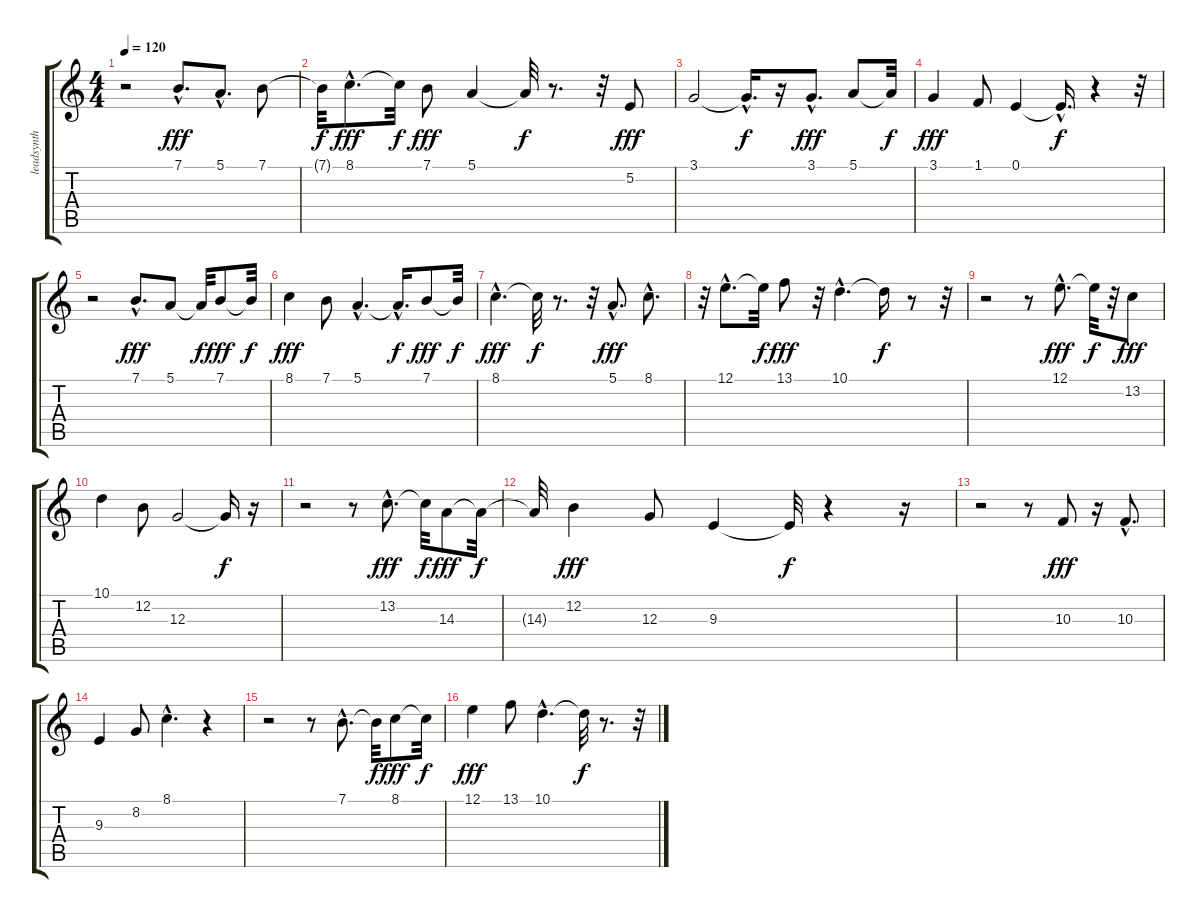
\track ("leadsynth" "leadsynth") {instrument fx8scifi}
\staff {score tabs}
\tuning (E4 B3 G3 D3 A2 E2) {hide}
\ts (4 4)
\tempo 120
\clef g2
\ks c
r.2{dy f} 7.1{hac}.8{d dy fff} 5.1{hac}.8{d} 7.1.8 |
7.1{t}.32{dy f} 8.1{hac}.8{d dy fff} 8.1{t}.32{dy f} 7.1.8{dy fff} 5.1.4 5.1{t}.32{dy f} r.8{d} r.32 5.2.8{dy fff} |
3.1.2 3.1{hac t}.16{d dy f} r.16 3.1{hac}.8{d dy fff} 5.1.8 5.1{t}.32{dy f} |
3.1.4{dy fff} 1.1.8 0.1.4 0.1{hac t}.16{d dy f} r.4 r.32 |
r.2 7.1{hac}.8{d dy fff} 5.1.8 5.1{t}.32{dy f} 7.1.8{dy fff} 7.1{t}.32{dy f} |
8.1.4{dy fff} 7.1.8 5.1{hac}.4{d} 5.1{hac t}.16{d dy f} 7.1.8{dy fff} 7.1{t}.32{dy f} |
8.1{hac}.4{d dy fff} 8.1{t}.32{dy f} r.8{d} r.32 5.1{hac}.8{d dy fff} 8.1{hac}.8{d} |
r.32 12.1{hac}.8{d} 12.1{t}.32{dy f} 13.1.8{dy fff} r.32 10.1{hac}.4{d} 10.1{t}.16{dy f} r.8 r.32 |
r.2 r.8 12.1{hac}.8{d dy fff} 12.1{t}.32{dy f} r.32 13.2.8{dy fff} |
10.1.4 12.2.8 12.3.2 12.3{t}.16{dy f} r.16 |
r.2 r.8 13.2{hac}.8{d dy fff} 13.2{t}.32{dy f} 14.3.8{dy fff} 14.3{t}.32{dy f} |
14.3{t}.32 12.2.4{dy fff} 12.3.8 9.3.4 9.3{t}.32{dy f} r.4 r.16 |
r.2 r.8 10.3.8{dy fff} r.16 10.3{hac}.8{d} |
9.3.4 8.2.8 8.1{hac}.4{d} r.4 |
r.2 r.8 7.1{hac}.8{d} 7.1{t}.32{dy f} 8.1.8{dy fff} 8.1{t}.32{dy f} |
12.1.4{dy fff} 13.1.8 10.1{hac}.4{d} 10.1{t}.32{dy f} r.8{d} r.32
